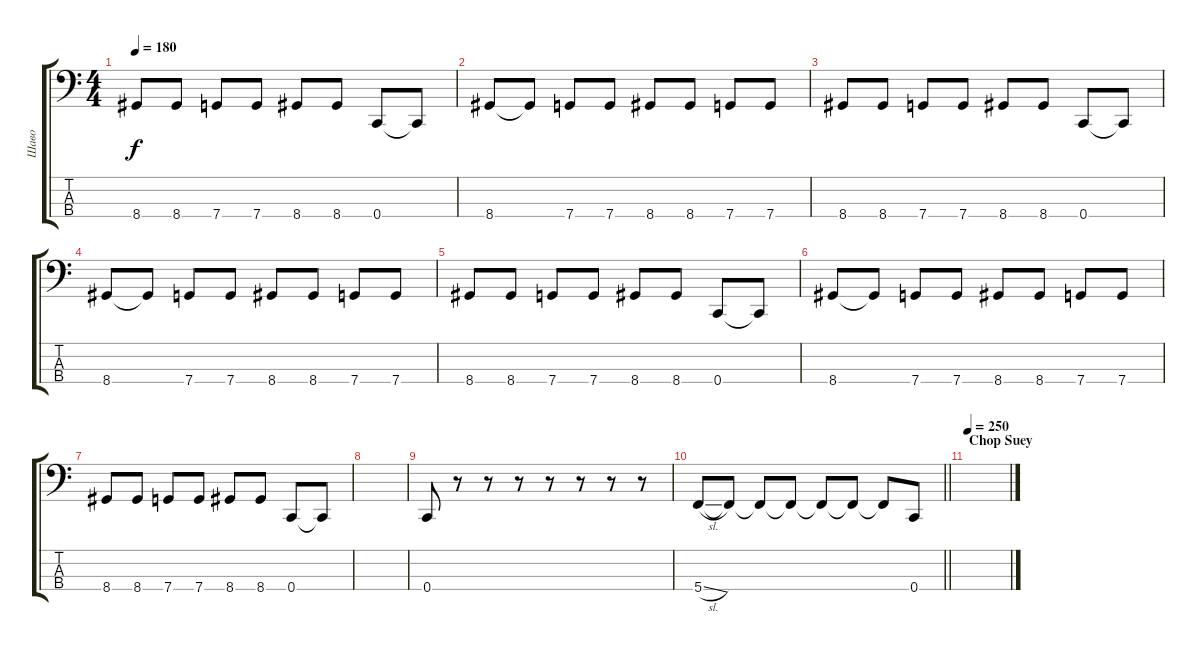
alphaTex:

\track ("Шаво" "Шаво") {instrument electricbassfinger}
\staff {score tabs}
\tuning (F2 C2 G1 C1) {hide}
\ts (4 4)
\tempo 180
\clef f4
\ks c
8.4.8{dy f} 8.4.8 7.4.8 7.4.8 8.4.8 8.4.8 0.4.8 0.4{t}.8 |
8.4.8 8.4{t}.8 7.4.8 7.4.8 8.4.8 8.4.8 7.4.8 7.4.8 |
8.4.8 8.4.8 7.4.8 7.4.8 8.4.8 8.4.8 0.4.8 0.4{t}.8 |
8.4.8 8.4{t}.8 7.4.8 7.4.8 8.4.8 8.4.8 7.4.8 7.4.8 |
8.4.8 8.4.8 7.4.8 7.4.8 8.4.8 8.4.8 0.4.8 0.4{t}.8 |
8.4.8 8.4{t}.8 7.4.8 7.4.8 8.4.8 8.4.8 7.4.8 7.4.8 |
8.4.8 8.4.8 7.4.8 7.4.8 8.4.8 8.4.8 0.4.8 0.4{t}.8 |
|
0.4.8 r.8 r.8 r.8 r.8 r.8 r.8 r.8 |
\barLineRight lightlight
5.4{sl}.8 5.4{t}.8 5.4{t}.8 5.4{t}.8 5.4{t}.8 5.4{t}.8 5.4{t}.8 0.4.8 |
\section ("" "Chop Suey")
\tempo 250
